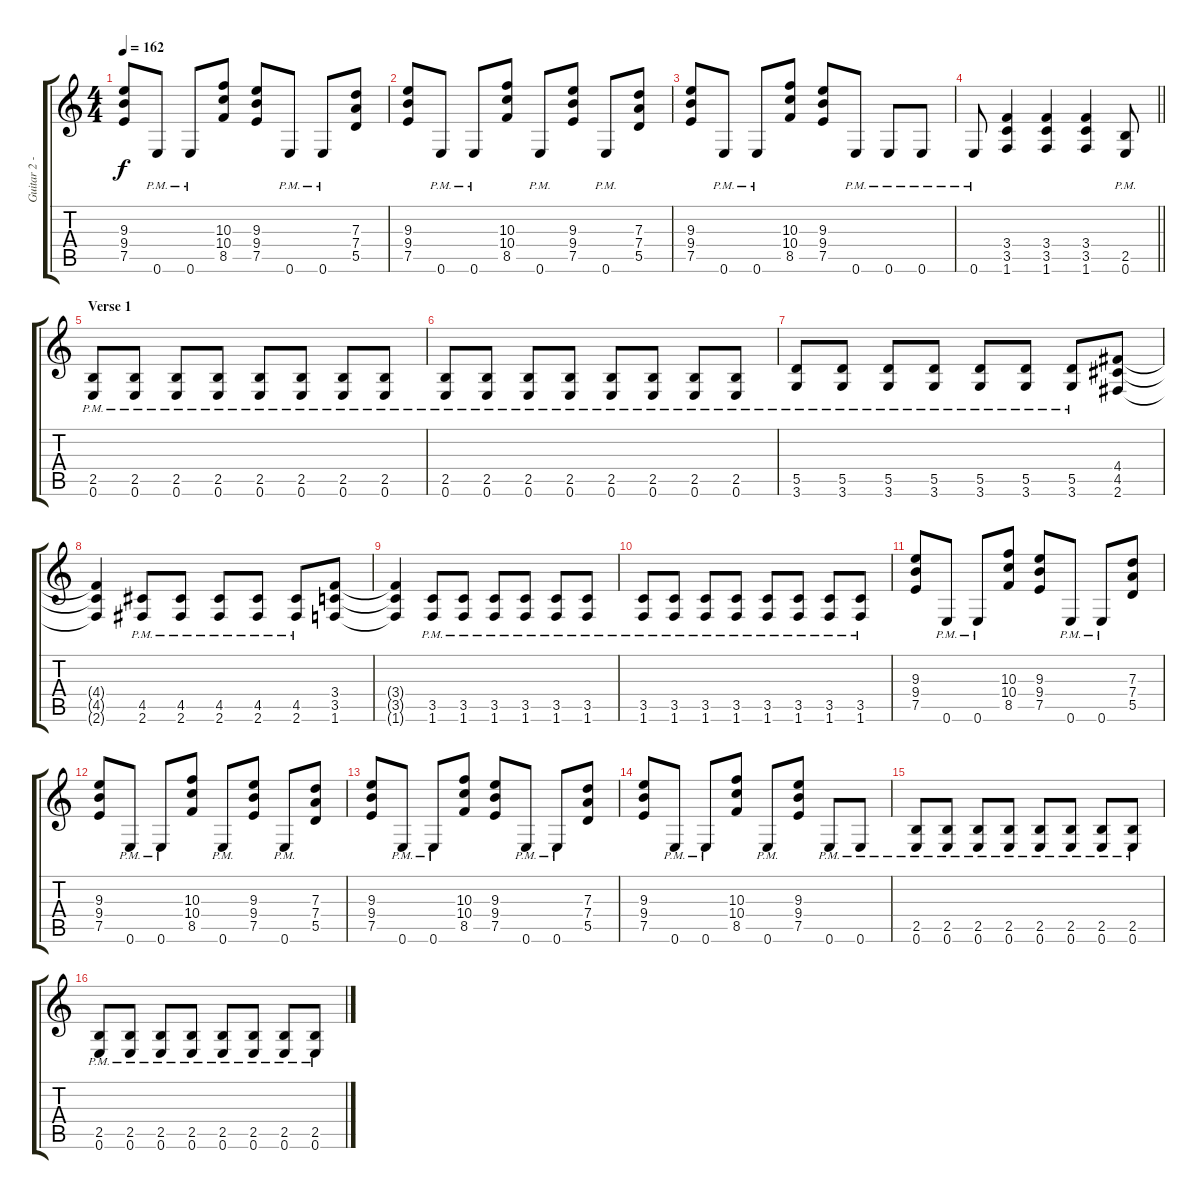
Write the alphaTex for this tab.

\track ("Guitar 2 - Herman Frank" "Guitar 2 -") {instrument distortionguitar}
\staff {score tabs}
\tuning (E4 B3 G3 D3 A2 E2) {hide}
\ts (4 4)
\tempo 162
\clef g2
\ks c
(9.3 9.4 7.5).8{dy f} 0.6{pm}.8 0.6{pm}.8 (10.3 10.4 8.5).8 (9.3 9.4 7.5).8 0.6{pm}.8 0.6{pm}.8 (7.3 7.4 5.5).8 |
(9.3 9.4 7.5).8 0.6{pm}.8 0.6{pm}.8 (10.3 10.4 8.5).8 0.6{pm}.8 (9.3 9.4 7.5).8 0.6{pm}.8 (7.3 7.4 5.5).8 |
(9.3 9.4 7.5).8 0.6{pm}.8 0.6{pm}.8 (10.3 10.4 8.5).8 (9.3 9.4 7.5).8 0.6{pm}.8 0.6{pm}.8 0.6{pm}.8 |
\barLineRight lightlight
0.6{pm}.8 (3.4 3.5 1.6).4 (3.4 3.5 1.6).4 (3.4 3.5 1.6).4 (2.5{pm} 0.6{pm}).8 |
\section ("" "Verse 1")
(2.5{pm} 0.6{pm}).8 (2.5{pm} 0.6{pm}).8 (2.5{pm} 0.6{pm}).8 (2.5{pm} 0.6{pm}).8 (2.5{pm} 0.6{pm}).8 (2.5{pm} 0.6{pm}).8 (2.5{pm} 0.6{pm}).8 (2.5{pm} 0.6{pm}).8 |
(2.5{pm} 0.6{pm}).8 (2.5{pm} 0.6{pm}).8 (2.5{pm} 0.6{pm}).8 (2.5{pm} 0.6{pm}).8 (2.5{pm} 0.6{pm}).8 (2.5{pm} 0.6{pm}).8 (2.5{pm} 0.6{pm}).8 (2.5{pm} 0.6{pm}).8 |
(5.5{pm} 3.6{pm}).8 (5.5{pm} 3.6{pm}).8 (5.5{pm} 3.6{pm}).8 (5.5{pm} 3.6{pm}).8 (5.5{pm} 3.6{pm}).8 (5.5{pm} 3.6{pm}).8 (5.5{pm} 3.6{pm}).8 (4.4 4.5 2.6).8 |
(4.4{t} 4.5{t} 2.6{t}).4 (4.5{pm} 2.6{pm}).8 (4.5{pm} 2.6{pm}).8 (4.5{pm} 2.6{pm}).8 (4.5{pm} 2.6{pm}).8 (4.5{pm} 2.6{pm}).8 (3.4 3.5 1.6).8 |
(3.4{t} 3.5{t} 1.6{t}).4 (3.5{pm} 1.6{pm}).8 (3.5{pm} 1.6{pm}).8 (3.5{pm} 1.6{pm}).8 (3.5{pm} 1.6{pm}).8 (3.5{pm} 1.6{pm}).8 (3.5{pm} 1.6{pm}).8 |
(3.5{pm} 1.6{pm}).8 (3.5{pm} 1.6{pm}).8 (3.5{pm} 1.6{pm}).8 (3.5{pm} 1.6{pm}).8 (3.5{pm} 1.6{pm}).8 (3.5{pm} 1.6{pm}).8 (3.5{pm} 1.6{pm}).8 (3.5{pm} 1.6{pm}).8 |
(9.3 9.4 7.5).8 0.6{pm}.8 0.6{pm}.8 (10.3 10.4 8.5).8 (9.3 9.4 7.5).8 0.6{pm}.8 0.6{pm}.8 (7.3 7.4 5.5).8 |
(9.3 9.4 7.5).8 0.6{pm}.8 0.6{pm}.8 (10.3 10.4 8.5).8 0.6{pm}.8 (9.3 9.4 7.5).8 0.6{pm}.8 (7.3 7.4 5.5).8 |
(9.3 9.4 7.5).8 0.6{pm}.8 0.6{pm}.8 (10.3 10.4 8.5).8 (9.3 9.4 7.5).8 0.6{pm}.8 0.6{pm}.8 (7.3 7.4 5.5).8 |
(9.3 9.4 7.5).8 0.6{pm}.8 0.6{pm}.8 (10.3 10.4 8.5).8 0.6{pm}.8 (9.3 9.4 7.5).8 0.6{pm}.8 0.6{pm}.8 |
(2.5{pm} 0.6{pm}).8 (2.5{pm} 0.6{pm}).8 (2.5{pm} 0.6{pm}).8 (2.5{pm} 0.6{pm}).8 (2.5{pm} 0.6{pm}).8 (2.5{pm} 0.6{pm}).8 (2.5{pm} 0.6{pm}).8 (2.5{pm} 0.6{pm}).8 |
(2.5{pm} 0.6{pm}).8 (2.5{pm} 0.6{pm}).8 (2.5{pm} 0.6{pm}).8 (2.5{pm} 0.6{pm}).8 (2.5{pm} 0.6{pm}).8 (2.5{pm} 0.6{pm}).8 (2.5{pm} 0.6{pm}).8 (2.5{pm} 0.6{pm}).8
